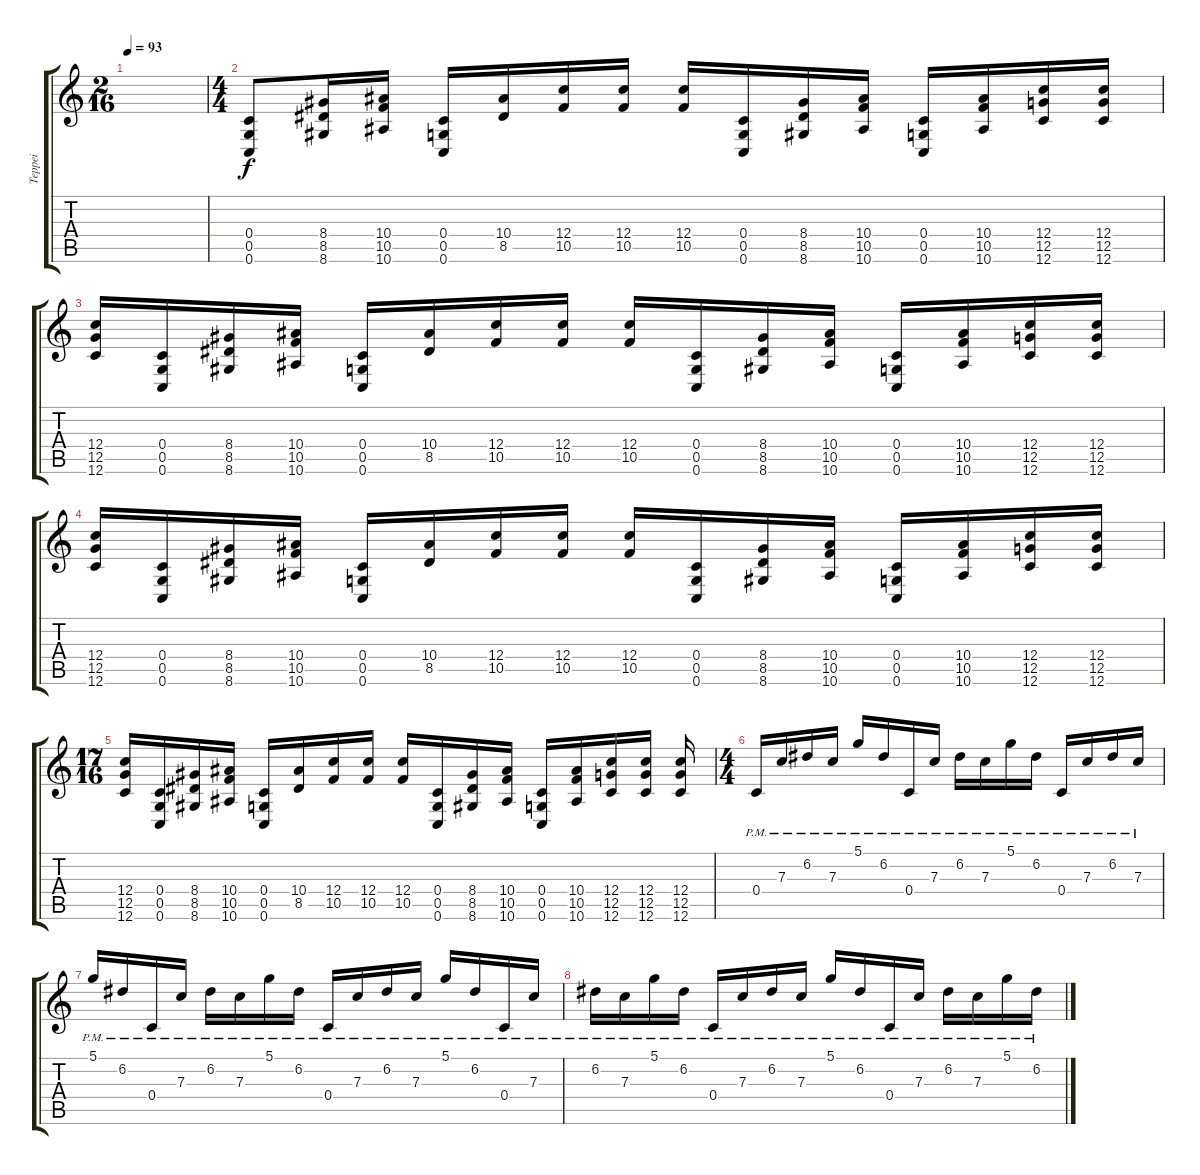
\track ("Teppei" "Teppei") {instrument distortionguitar}
\staff {score tabs}
\tuning (D4 A3 F3 C3 G2 C2) {hide}
\ts (2 16)
\tempo 93
\clef g2
\ks c
|
\ts (4 4)
(0.4 0.5 0.6).8 (8.4 8.5 8.6).16 (10.4 10.5 10.6).16 (0.4 0.5 0.6).16 (10.4 8.5).16 (12.4 10.5).16 (12.4 10.5).16 (12.4 10.5).16 (0.4 0.5 0.6).16 (8.4 8.5 8.6).16 (10.4 10.5 10.6).16 (0.4 0.5 0.6).16 (10.4 10.5 10.6).16 (12.4 12.5 12.6).16 (12.4 12.5 12.6).16 |
(12.4 12.5 12.6).16 (0.4 0.5 0.6).16 (8.4 8.5 8.6).16 (10.4 10.5 10.6).16 (0.4 0.5 0.6).16 (10.4 8.5).16 (12.4 10.5).16 (12.4 10.5).16 (12.4 10.5).16 (0.4 0.5 0.6).16 (8.4 8.5 8.6).16 (10.4 10.5 10.6).16 (0.4 0.5 0.6).16 (10.4 10.5 10.6).16 (12.4 12.5 12.6).16 (12.4 12.5 12.6).16 |
(12.4 12.5 12.6).16 (0.4 0.5 0.6).16 (8.4 8.5 8.6).16 (10.4 10.5 10.6).16 (0.4 0.5 0.6).16 (10.4 8.5).16 (12.4 10.5).16 (12.4 10.5).16 (12.4 10.5).16 (0.4 0.5 0.6).16 (8.4 8.5 8.6).16 (10.4 10.5 10.6).16 (0.4 0.5 0.6).16 (10.4 10.5 10.6).16 (12.4 12.5 12.6).16 (12.4 12.5 12.6).16 |
\ts (17 16)
(12.4 12.5 12.6).16 (0.4 0.5 0.6).16 (8.4 8.5 8.6).16 (10.4 10.5 10.6).16 (0.4 0.5 0.6).16 (10.4 8.5).16 (12.4 10.5).16 (12.4 10.5).16 (12.4 10.5).16 (0.4 0.5 0.6).16 (8.4 8.5 8.6).16 (10.4 10.5 10.6).16 (0.4 0.5 0.6).16 (10.4 10.5 10.6).16 (12.4 12.5 12.6).16 (12.4 12.5 12.6).16 (12.4 12.5 12.6).16 |
\ts (4 4)
0.4{pm}.16{volume 12} 7.3{pm}.16 6.2{pm}.16 7.3{pm}.16 5.1{pm}.16 6.2{pm}.16 0.4{pm}.16 7.3{pm}.16 6.2{pm}.16 7.3{pm}.16 5.1{pm}.16 6.2{pm}.16 0.4{pm}.16 7.3{pm}.16 6.2{pm}.16 7.3{pm}.16 |
5.1{pm}.16 6.2{pm}.16 0.4{pm}.16 7.3{pm}.16 6.2{pm}.16 7.3{pm}.16 5.1{pm}.16 6.2{pm}.16 0.4{pm}.16 7.3{pm}.16 6.2{pm}.16 7.3{pm}.16 5.1{pm}.16 6.2{pm}.16 0.4{pm}.16 7.3{pm}.16 |
6.2{pm}.16 7.3{pm}.16 5.1{pm}.16 6.2{pm}.16 0.4{pm}.16 7.3{pm}.16 6.2{pm}.16 7.3{pm}.16 5.1{pm}.16 6.2{pm}.16 0.4{pm}.16 7.3{pm}.16 6.2{pm}.16 7.3{pm}.16 5.1{pm}.16 6.2{pm}.16
